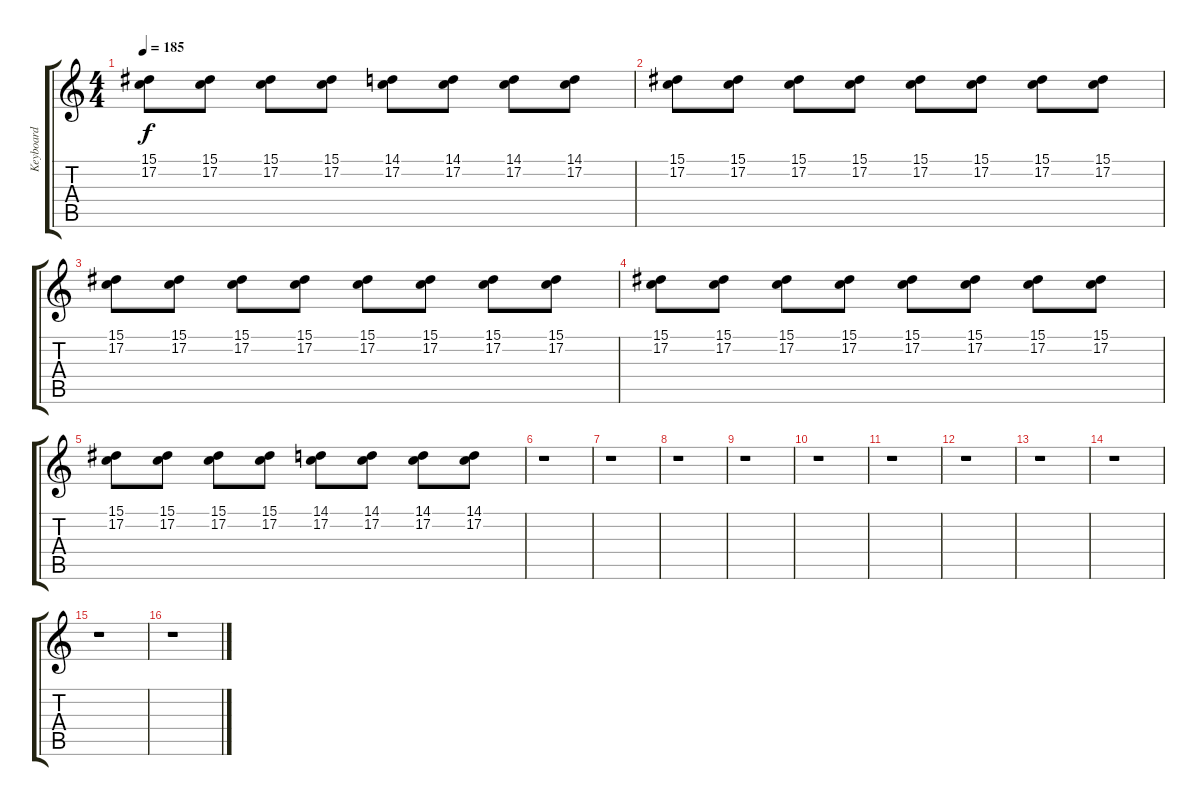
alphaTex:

\track ("Keyboard" "Keyboard") {instrument fx4atmosphere}
\staff {score tabs}
\tuning (C4 G3 Eb3 Bb2 F2 C2) {hide}
\ts (4 4)
\tempo 185
\clef g2
\ks c
(15.1 17.2).8{dy f} (15.1 17.2).8 (15.1 17.2).8 (15.1 17.2).8 (14.1 17.2).8 (14.1 17.2).8 (14.1 17.2).8 (14.1 17.2).8 |
(15.1 17.2).8 (15.1 17.2).8 (15.1 17.2).8 (15.1 17.2).8 (15.1 17.2).8 (15.1 17.2).8 (15.1 17.2).8 (15.1 17.2).8 |
(15.1 17.2).8 (15.1 17.2).8 (15.1 17.2).8 (15.1 17.2).8 (15.1 17.2).8 (15.1 17.2).8 (15.1 17.2).8 (15.1 17.2).8 |
(15.1 17.2).8 (15.1 17.2).8 (15.1 17.2).8 (15.1 17.2).8 (15.1 17.2).8 (15.1 17.2).8 (15.1 17.2).8 (15.1 17.2).8 |
(15.1 17.2).8 (15.1 17.2).8 (15.1 17.2).8 (15.1 17.2).8 (14.1 17.2).8 (14.1 17.2).8 (14.1 17.2).8 (14.1 17.2).8 |
r.1 |
r.1 |
r.1 |
r.1 |
r.1 |
r.1 |
r.1 |
r.1 |
r.1 |
r.1 |
r.1
